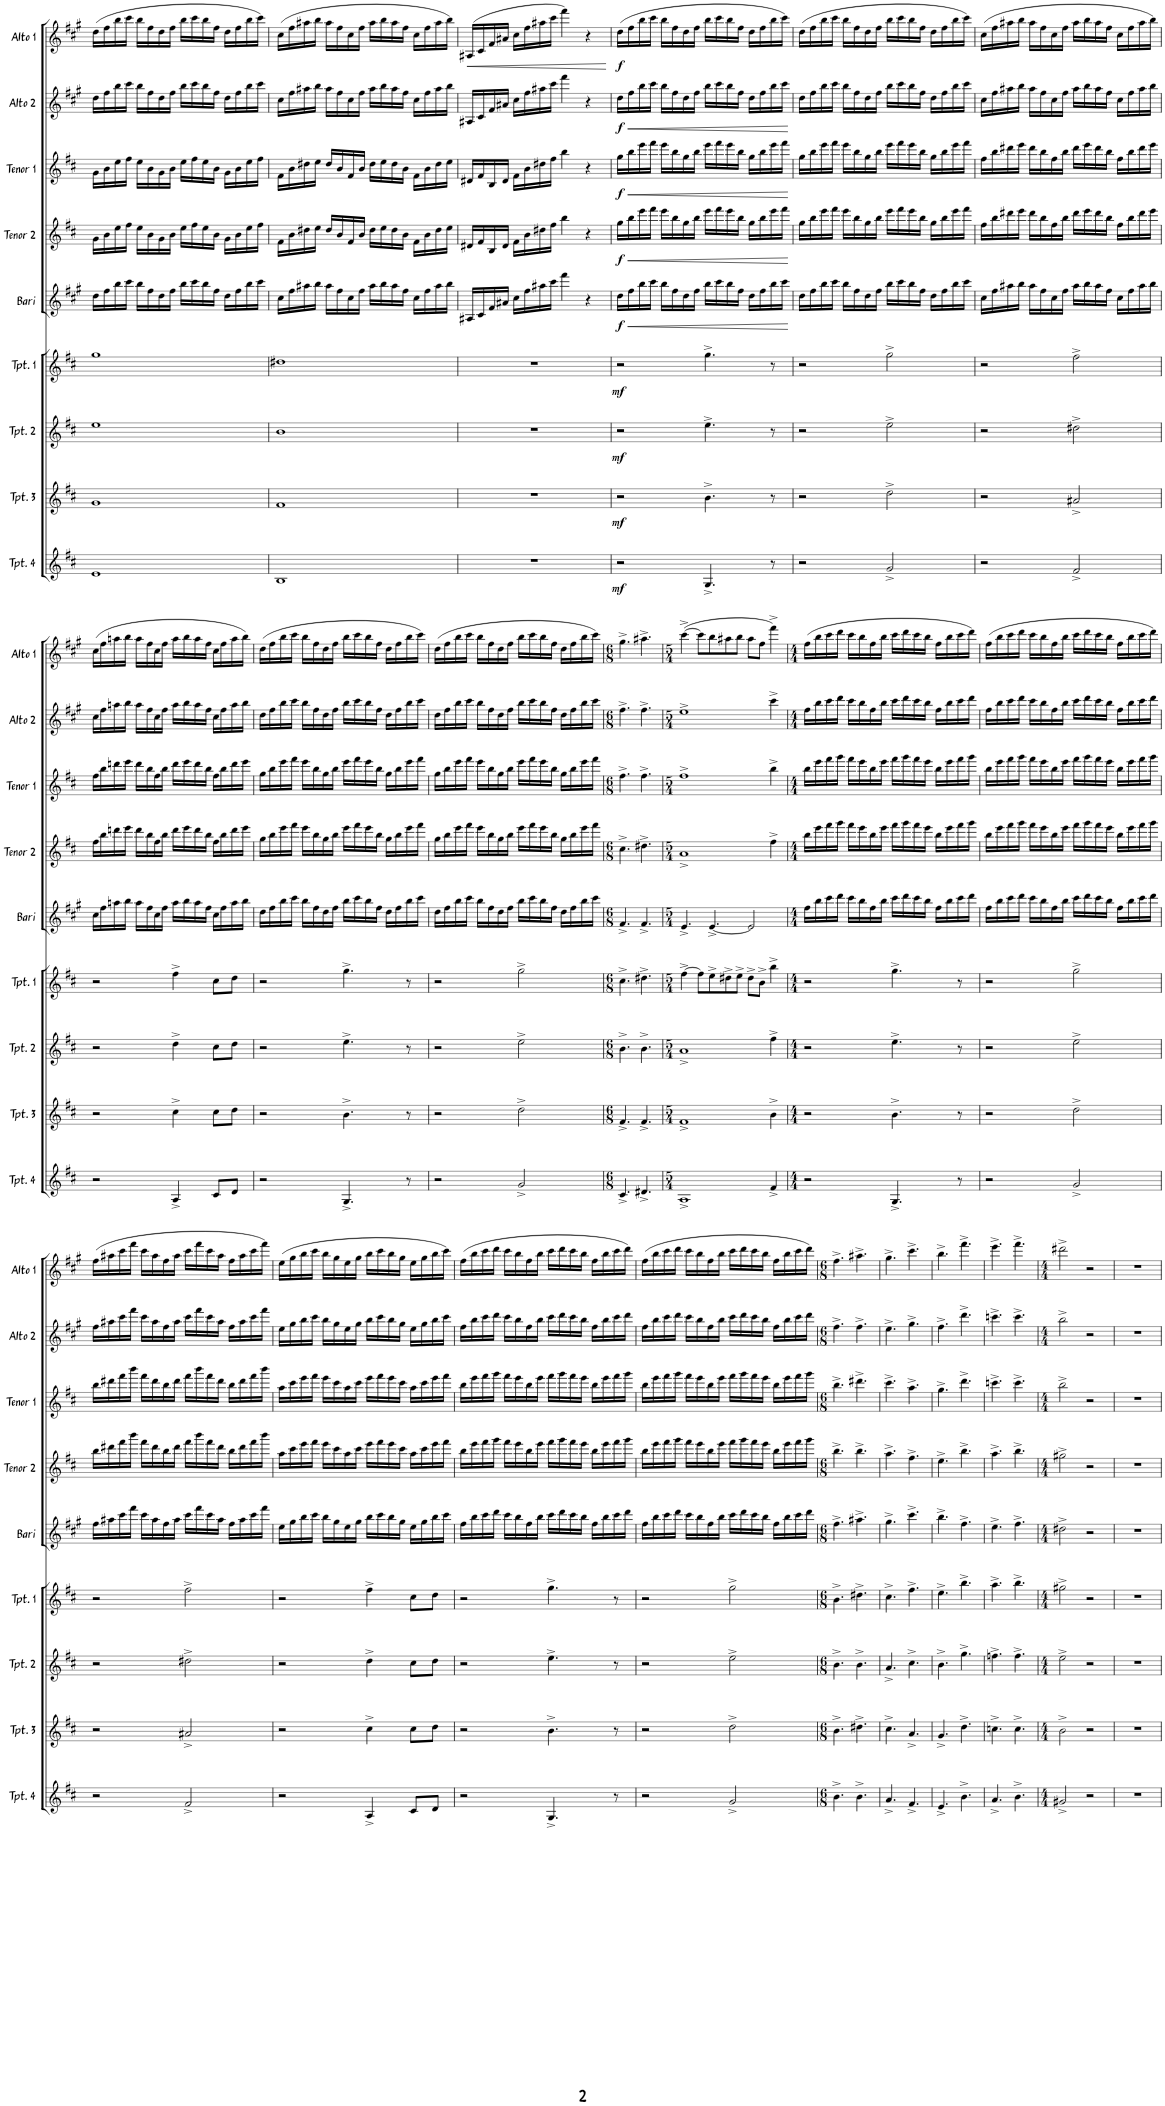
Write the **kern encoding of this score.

**kern	**dynam	**kern	**dynam	**kern	**dynam	**kern	**dynam	**kern	**dynam	**kern	**dynam	**kern	**dynam	**kern	**dynam	**kern	**dynam
*part9	*part9	*part8	*part8	*part7	*part7	*part6	*part6	*part5	*part5	*part4	*part4	*part3	*part3	*part2	*part2	*part1	*part1
*staff9	*staff9	*staff8	*staff8	*staff7	*staff7	*staff6	*staff6	*staff5	*staff5	*staff4	*staff4	*staff3	*staff3	*staff2	*staff2	*staff1	*staff1
*I"Trumpet 4	*	*I"Trumpet 3	*	*I"Trumpet 2	*	*I"Trumpet 1	*	*I"Baritone Sax	*	*I"Tenor Sax 2	*	*I"Tenor Sax 1	*	*I"Alto Sax 2	*	*I"Alto Sax 1	*
*I'Tpt. 4	*	*I'Tpt. 3	*	*I'Tpt. 2	*	*I'Tpt. 1	*	*I'Bari	*	*I'Tenor 2	*	*I'Tenor 1	*	*I'Alto 2	*	*I'Alto 1	*
!!LO:PB:g=z
*clefG2	*	*clefG2	*	*clefG2	*	*clefG2	*	*clefG2	*	*clefG2	*	*clefG2	*	*clefG2	*	*clefG2	*
*Trd1c2	*	*Trd1c2	*	*Trd1c2	*	*Trd1c2	*	*Trd12c21	*	*Trd8c14	*	*Trd8c14	*	*Trd5c9	*	*Trd5c9	*
*k[f#c#]	*	*k[f#c#]	*	*k[f#c#]	*	*k[f#c#]	*	*k[f#c#g#]	*	*k[f#c#]	*	*k[f#c#]	*	*k[f#c#g#]	*	*k[f#c#g#]	*
*M4/4	*	*M4/4	*	*M4/4	*	*M4/4	*	*M4/4	*	*M4/4	*	*M4/4	*	*M4/4	*	*M4/4	*
=38	=38	=38	=38	=38	=38	=38	=38	=38	=38	=38	=38	=38	=38	=38	=38	=38	=38
1e	.	1g	.	1ee	.	1gg	.	16dd\LL	.	16g\LL	.	16g\LL	.	16dd\LL	.	(16dd\LL	.
.	.	.	.	.	.	.	.	16ff#\	.	16b\	.	16b\	.	16ff#\	.	16ff#\	.
.	.	.	.	.	.	.	.	16bb\	.	16ee\	.	16ee\	.	16bb\	.	16bb\	.
.	.	.	.	.	.	.	.	16ccc#\JJ	.	16ff#\JJ	.	16ff#\JJ	.	16ccc#\JJ	.	16ccc#\JJ	.
.	.	.	.	.	.	.	.	16bb\LL	.	16ee\LL	.	16ee\LL	.	16bb\LL	.	16bb\LL	.
.	.	.	.	.	.	.	.	16ff#\	.	16b\	.	16b\	.	16ff#\	.	16ff#\	.
.	.	.	.	.	.	.	.	16dd\	.	16g\	.	16g\	.	16dd\	.	16dd\	.
.	.	.	.	.	.	.	.	16ff#\JJ	.	16b\JJ	.	16b\JJ	.	16ff#\JJ	.	16ff#\JJ	.
.	.	.	.	.	.	.	.	16bb\LL	.	16ee\LL	.	16ee\LL	.	16bb\LL	.	16bb\LL	.
.	.	.	.	.	.	.	.	16ccc#\	.	16ff#\	.	16ff#\	.	16ccc#\	.	16ccc#\	.
.	.	.	.	.	.	.	.	16bb\	.	16ee\	.	16ee\	.	16bb\	.	16bb\	.
.	.	.	.	.	.	.	.	16ff#\JJ	.	16b\JJ	.	16b\JJ	.	16ff#\JJ	.	16ff#\JJ	.
.	.	.	.	.	.	.	.	16dd\LL	.	16g\LL	.	16g\LL	.	16dd\LL	.	16dd\LL	.
.	.	.	.	.	.	.	.	16ff#\	.	16b\	.	16b\	.	16ff#\	.	16ff#\	.
.	.	.	.	.	.	.	.	16bb\	.	16ee\	.	16ee\	.	16bb\	.	16bb\	.
.	.	.	.	.	.	.	.	16ccc#\JJ	.	16ff#\JJ	.	16ff#\JJ	.	16ccc#\JJ	.	16ccc#\JJ)	.
=39	=39	=39	=39	=39	=39	=39	=39	=39	=39	=39	=39	=39	=39	=39	=39	=39	=39
1B	.	1f#	.	1b	.	1dd#X	.	16cc#\LL	.	16f#\LL	.	16f#\LL	.	16cc#\LL	.	(16cc#\LL	.
.	.	.	.	.	.	.	.	16ff#\	.	16b\	.	16b\	.	16ff#\	.	16ff#\	.
.	.	.	.	.	.	.	.	16aa#X\	.	16dd#X\	.	16dd#X\	.	16aa#X\	.	16aa#X\	.
.	.	.	.	.	.	.	.	16bb\JJ	.	16ee\JJ	.	16ee\JJ	.	16bb\JJ	.	16bb\JJ	.
.	.	.	.	.	.	.	.	16aa#\LL	.	16dd#/LL	.	16dd#/LL	.	16aa#\LL	.	16aa#\LL	.
.	.	.	.	.	.	.	.	16ff#\	.	16b/	.	16b/	.	16ff#\	.	16ff#\	.
.	.	.	.	.	.	.	.	16cc#\	.	16f#/	.	16f#/	.	16cc#\	.	16cc#\	.
.	.	.	.	.	.	.	.	16ff#\JJ	.	16b/JJ	.	16b/JJ	.	16ff#\JJ	.	16ff#\JJ	.
.	.	.	.	.	.	.	.	16aa#\LL	.	16dd#\LL	.	16dd#\LL	.	16aa#\LL	.	16aa#\LL	.
.	.	.	.	.	.	.	.	16bb\	.	16ee\	.	16ee\	.	16bb\	.	16bb\	.
.	.	.	.	.	.	.	.	16aa#\	.	16dd#\	.	16dd#\	.	16aa#\	.	16aa#\	.
.	.	.	.	.	.	.	.	16ff#\JJ	.	16b\JJ	.	16b\JJ	.	16ff#\JJ	.	16ff#\JJ	.
.	.	.	.	.	.	.	.	16cc#\LL	.	16f#\LL	.	16f#\LL	.	16cc#\LL	.	16cc#\LL	.
.	.	.	.	.	.	.	.	16ff#\	.	16b\	.	16b\	.	16ff#\	.	16ff#\	.
.	.	.	.	.	.	.	.	16aa#\	.	16dd#\	.	16dd#\	.	16aa#\	.	16aa#\	.
.	.	.	.	.	.	.	.	16bb\JJ	.	16ee\JJ	.	16ee\JJ	.	16bb\JJ	.	16bb\JJ)	.
=40	=40	=40	=40	=40	=40	=40	=40	=40	=40	=40	=40	=40	=40	=40	=40	=40	=40
!	!	!	!	!	!	!	!	!	!	!	!	!	!	!	!	!	!LO:HP:b
1r	.	1r	.	1r	.	1r	.	16A#X/LL	.	16d#X/LL	.	16d#X/LL	.	16A#X/LL	.	(16A#X/LL	<
.	.	.	.	.	.	.	.	16c#/	.	16f#/	.	16f#/	.	16c#/	.	16c#/	.
.	.	.	.	.	.	.	.	16f#/	.	16B/	.	16B/	.	16f#/	.	16f#/	.
.	.	.	.	.	.	.	.	16a#X/JJ	.	16d#/JJ	.	16d#/JJ	.	16a#X/JJ	.	16a#X/JJ	.
.	.	.	.	.	.	.	.	16cc#\LL	.	16f#\LL	.	16f#\LL	.	16cc#\LL	.	16cc#\LL	.
.	.	.	.	.	.	.	.	16ff#\	.	16b\	.	16b\	.	16ff#\	.	16ff#\	.
.	.	.	.	.	.	.	.	16aa#X\	.	16dd#X\	.	16dd#X\	.	16aa#X\	.	16aa#X\	.
.	.	.	.	.	.	.	.	16ccc#\JJ	.	16ff#\JJ	.	16ff#\JJ	.	16ccc#\JJ	.	16ccc#\JJ	.
.	.	.	.	.	.	.	.	4fff#\	.	4bb\	.	4bb\	.	4fff#\	.	4fff#\)	.
.	.	.	.	.	.	.	.	4r	.	4r	.	4r	.	4r	.	4r	.
.	.	.	.	.	.	.	.	.	.	.	.	.	.	.	.	.	[
=41	=41	=41	=41	=41	=41	=41	=41	=41	=41	=41	=41	=41	=41	=41	=41	=41	=41
!	!LO:DY:b	!	!LO:DY:b	!	!LO:DY:b	!	!LO:DY:b	!	!LO:HP:b	!	!LO:HP:b	!	!LO:HP:b	!	!LO:HP:b	!	!
!	!	!	!	!	!	!	!	!	!LO:DY:n=1:b	!	!LO:DY:n=1:b	!	!LO:DY:n=1:b	!	!LO:DY:n=1:b	!	!LO:DY:b
2r	mf	2r	mf	2r	mf	2r	mf	16dd\LL	< f	16gg\LL	< f	16gg\LL	< f	16dd\LL	< f	(16dd\LL	f
.	.	.	.	.	.	.	.	16ff#\	.	16bb\	.	16bb\	.	16ff#\	.	16ff#\	.
.	.	.	.	.	.	.	.	16bb\	.	16eee\	.	16eee\	.	16bb\	.	16bb\	.
.	.	.	.	.	.	.	.	16ccc#\JJ	.	16fff#\JJ	.	16fff#\JJ	.	16ccc#\JJ	.	16ccc#\JJ	.
.	.	.	.	.	.	.	.	16bb\LL	.	16eee\LL	.	16eee\LL	.	16bb\LL	.	16bb\LL	.
.	.	.	.	.	.	.	.	16ff#\	.	16bb\	.	16bb\	.	16ff#\	.	16ff#\	.
.	.	.	.	.	.	.	.	16dd\	.	16gg\	.	16gg\	.	16dd\	.	16dd\	.
.	.	.	.	.	.	.	.	16ff#\JJ	.	16bb\JJ	.	16bb\JJ	.	16ff#\JJ	.	16ff#\JJ	.
4.G^/	.	4.b^\	.	4.ee^\	.	4.gg^\	.	16bb\LL	.	16eee\LL	.	16eee\LL	.	16bb\LL	.	16bb\LL	.
.	.	.	.	.	.	.	.	16ccc#\	.	16fff#\	.	16fff#\	.	16ccc#\	.	16ccc#\	.
.	.	.	.	.	.	.	.	16bb\	.	16eee\	.	16eee\	.	16bb\	.	16bb\	.
.	.	.	.	.	.	.	.	16ff#\JJ	.	16bb\JJ	.	16bb\JJ	.	16ff#\JJ	.	16ff#\JJ	.
.	.	.	.	.	.	.	.	16dd\LL	.	16gg\LL	.	16gg\LL	.	16dd\LL	.	16dd\LL	.
.	.	.	.	.	.	.	.	16ff#\	.	16bb\	.	16bb\	.	16ff#\	.	16ff#\	.
8r	.	8r	.	8r	.	8r	.	16bb\	.	16eee\	.	16eee\	.	16bb\	.	16bb\	.
.	.	.	.	.	.	.	.	16ccc#\JJ	.	16fff#\JJ	.	16fff#\JJ	.	16ccc#\JJ	.	16ccc#\JJ)	.
.	.	.	.	.	.	.	.	.	[	.	[	.	[	.	[	.	.
=42	=42	=42	=42	=42	=42	=42	=42	=42	=42	=42	=42	=42	=42	=42	=42	=42	=42
2r	.	2r	.	2r	.	2r	.	16dd\LL	.	16gg\LL	.	16gg\LL	.	16dd\LL	.	(16dd\LL	.
.	.	.	.	.	.	.	.	16ff#\	.	16bb\	.	16bb\	.	16ff#\	.	16ff#\	.
.	.	.	.	.	.	.	.	16bb\	.	16eee\	.	16eee\	.	16bb\	.	16bb\	.
.	.	.	.	.	.	.	.	16ccc#\JJ	.	16fff#\JJ	.	16fff#\JJ	.	16ccc#\JJ	.	16ccc#\JJ	.
.	.	.	.	.	.	.	.	16bb\LL	.	16eee\LL	.	16eee\LL	.	16bb\LL	.	16bb\LL	.
.	.	.	.	.	.	.	.	16ff#\	.	16bb\	.	16bb\	.	16ff#\	.	16ff#\	.
.	.	.	.	.	.	.	.	16dd\	.	16gg\	.	16gg\	.	16dd\	.	16dd\	.
.	.	.	.	.	.	.	.	16ff#\JJ	.	16bb\JJ	.	16bb\JJ	.	16ff#\JJ	.	16ff#\JJ	.
2g^/	.	2dd^\	.	2ee^\	.	2gg^\	.	16bb\LL	.	16eee\LL	.	16eee\LL	.	16bb\LL	.	16bb\LL	.
.	.	.	.	.	.	.	.	16ccc#\	.	16fff#\	.	16fff#\	.	16ccc#\	.	16ccc#\	.
.	.	.	.	.	.	.	.	16bb\	.	16eee\	.	16eee\	.	16bb\	.	16bb\	.
.	.	.	.	.	.	.	.	16ff#\JJ	.	16bb\JJ	.	16bb\JJ	.	16ff#\JJ	.	16ff#\JJ	.
.	.	.	.	.	.	.	.	16dd\LL	.	16gg\LL	.	16gg\LL	.	16dd\LL	.	16dd\LL	.
.	.	.	.	.	.	.	.	16ff#\	.	16bb\	.	16bb\	.	16ff#\	.	16ff#\	.
.	.	.	.	.	.	.	.	16bb\	.	16eee\	.	16eee\	.	16bb\	.	16bb\	.
.	.	.	.	.	.	.	.	16ccc#\JJ	.	16fff#\JJ	.	16fff#\JJ	.	16ccc#\JJ	.	16ccc#\JJ)	.
=43	=43	=43	=43	=43	=43	=43	=43	=43	=43	=43	=43	=43	=43	=43	=43	=43	=43
2r	.	2r	.	2r	.	2r	.	16cc#\LL	.	16ff#\LL	.	16ff#\LL	.	16cc#\LL	.	(16cc#\LL	.
.	.	.	.	.	.	.	.	16ff#\	.	16bb\	.	16bb\	.	16ff#\	.	16ff#\	.
.	.	.	.	.	.	.	.	16aa#X\	.	16ddd#X\	.	16ddd#X\	.	16aa#X\	.	16aa#X\	.
.	.	.	.	.	.	.	.	16bb\JJ	.	16eee\JJ	.	16eee\JJ	.	16bb\JJ	.	16bb\JJ	.
.	.	.	.	.	.	.	.	16aa#\LL	.	16ddd#\LL	.	16ddd#\LL	.	16aa#\LL	.	16aa#\LL	.
.	.	.	.	.	.	.	.	16ff#\	.	16bb\	.	16bb\	.	16ff#\	.	16ff#\	.
.	.	.	.	.	.	.	.	16cc#\	.	16ff#\	.	16ff#\	.	16cc#\	.	16cc#\	.
.	.	.	.	.	.	.	.	16ff#\JJ	.	16bb\JJ	.	16bb\JJ	.	16ff#\JJ	.	16ff#\JJ	.
2f#^/	.	2a#X^/	.	2dd#X^\	.	2ff#^\	.	16aa#\LL	.	16ddd#\LL	.	16ddd#\LL	.	16aa#\LL	.	16aa#\LL	.
.	.	.	.	.	.	.	.	16bb\	.	16eee\	.	16eee\	.	16bb\	.	16bb\	.
.	.	.	.	.	.	.	.	16aa#\	.	16ddd#\	.	16ddd#\	.	16aa#\	.	16aa#\	.
.	.	.	.	.	.	.	.	16ff#\JJ	.	16bb\JJ	.	16bb\JJ	.	16ff#\JJ	.	16ff#\JJ	.
.	.	.	.	.	.	.	.	16cc#\LL	.	16ff#\LL	.	16ff#\LL	.	16cc#\LL	.	16cc#\LL	.
.	.	.	.	.	.	.	.	16ff#\	.	16bb\	.	16bb\	.	16ff#\	.	16ff#\	.
.	.	.	.	.	.	.	.	16aa#\	.	16ddd#\	.	16ddd#\	.	16aa#\	.	16aa#\	.
.	.	.	.	.	.	.	.	16bb\JJ	.	16eee\JJ	.	16eee\JJ	.	16bb\JJ	.	16bb\JJ)	.
!!LO:LB:g=z
=44	=44	=44	=44	=44	=44	=44	=44	=44	=44	=44	=44	=44	=44	=44	=44	=44	=44
2r	.	2r	.	2r	.	2r	.	16cc#\LL	.	16ff#\LL	.	16ff#\LL	.	16cc#\LL	.	(16cc#\LL	.
.	.	.	.	.	.	.	.	16ff#\	.	16bb\	.	16bb\	.	16ff#\	.	16ff#\	.
.	.	.	.	.	.	.	.	16aan\	.	16dddn\	.	16dddn\	.	16aan\	.	16aan\	.
.	.	.	.	.	.	.	.	16bb\JJ	.	16eee\JJ	.	16eee\JJ	.	16bb\JJ	.	16bb\JJ	.
.	.	.	.	.	.	.	.	16aa\LL	.	16ddd\LL	.	16ddd\LL	.	16aa\LL	.	16aa\LL	.
.	.	.	.	.	.	.	.	16ff#\	.	16bb\	.	16bb\	.	16ff#\	.	16ff#\	.
.	.	.	.	.	.	.	.	16cc#\	.	16ff#\	.	16ff#\	.	16cc#\	.	16cc#\	.
.	.	.	.	.	.	.	.	16ff#\JJ	.	16bb\JJ	.	16bb\JJ	.	16ff#\JJ	.	16ff#\JJ	.
4A^/	.	4cc#^\	.	4dd^\	.	4ff#^\	.	16aa\LL	.	16ddd\LL	.	16ddd\LL	.	16aa\LL	.	16aa\LL	.
.	.	.	.	.	.	.	.	16bb\	.	16eee\	.	16eee\	.	16bb\	.	16bb\	.
.	.	.	.	.	.	.	.	16aa\	.	16ddd\	.	16ddd\	.	16aa\	.	16aa\	.
.	.	.	.	.	.	.	.	16ff#\JJ	.	16bb\JJ	.	16bb\JJ	.	16ff#\JJ	.	16ff#\JJ	.
8c#/L	.	8cc#\L	.	8cc#\L	.	8cc#\L	.	16cc#\LL	.	16ff#\LL	.	16ff#\LL	.	16cc#\LL	.	16cc#\LL	.
.	.	.	.	.	.	.	.	16ff#\	.	16bb\	.	16bb\	.	16ff#\	.	16ff#\	.
8d/J	.	8dd\J	.	8dd\J	.	8dd\J	.	16aa\	.	16ddd\	.	16ddd\	.	16aa\	.	16aa\	.
.	.	.	.	.	.	.	.	16bb\JJ	.	16eee\JJ	.	16eee\JJ	.	16bb\JJ	.	16bb\JJ)	.
=45	=45	=45	=45	=45	=45	=45	=45	=45	=45	=45	=45	=45	=45	=45	=45	=45	=45
2r	.	2r	.	2r	.	2r	.	16dd\LL	.	16gg\LL	.	16gg\LL	.	16dd\LL	.	(16dd\LL	.
.	.	.	.	.	.	.	.	16ff#\	.	16bb\	.	16bb\	.	16ff#\	.	16ff#\	.
.	.	.	.	.	.	.	.	16bb\	.	16eee\	.	16eee\	.	16bb\	.	16bb\	.
.	.	.	.	.	.	.	.	16ccc#\JJ	.	16fff#\JJ	.	16fff#\JJ	.	16ccc#\JJ	.	16ccc#\JJ	.
.	.	.	.	.	.	.	.	16bb\LL	.	16eee\LL	.	16eee\LL	.	16bb\LL	.	16bb\LL	.
.	.	.	.	.	.	.	.	16ff#\	.	16bb\	.	16bb\	.	16ff#\	.	16ff#\	.
.	.	.	.	.	.	.	.	16dd\	.	16gg\	.	16gg\	.	16dd\	.	16dd\	.
.	.	.	.	.	.	.	.	16ff#\JJ	.	16bb\JJ	.	16bb\JJ	.	16ff#\JJ	.	16ff#\JJ	.
4.G^/	.	4.b^\	.	4.ee^\	.	4.gg^\	.	16bb\LL	.	16eee\LL	.	16eee\LL	.	16bb\LL	.	16bb\LL	.
.	.	.	.	.	.	.	.	16ccc#\	.	16fff#\	.	16fff#\	.	16ccc#\	.	16ccc#\	.
.	.	.	.	.	.	.	.	16bb\	.	16eee\	.	16eee\	.	16bb\	.	16bb\	.
.	.	.	.	.	.	.	.	16ff#\JJ	.	16bb\JJ	.	16bb\JJ	.	16ff#\JJ	.	16ff#\JJ	.
.	.	.	.	.	.	.	.	16dd\LL	.	16gg\LL	.	16gg\LL	.	16dd\LL	.	16dd\LL	.
.	.	.	.	.	.	.	.	16ff#\	.	16bb\	.	16bb\	.	16ff#\	.	16ff#\	.
8r	.	8r	.	8r	.	8r	.	16bb\	.	16eee\	.	16eee\	.	16bb\	.	16bb\	.
.	.	.	.	.	.	.	.	16ccc#\JJ	.	16fff#\JJ	.	16fff#\JJ	.	16ccc#\JJ	.	16ccc#\JJ)	.
=46	=46	=46	=46	=46	=46	=46	=46	=46	=46	=46	=46	=46	=46	=46	=46	=46	=46
2r	.	2r	.	2r	.	2r	.	16dd\LL	.	16gg\LL	.	16gg\LL	.	16dd\LL	.	(16dd\LL	.
.	.	.	.	.	.	.	.	16ff#\	.	16bb\	.	16bb\	.	16ff#\	.	16ff#\	.
.	.	.	.	.	.	.	.	16bb\	.	16eee\	.	16eee\	.	16bb\	.	16bb\	.
.	.	.	.	.	.	.	.	16ccc#\JJ	.	16fff#\JJ	.	16fff#\JJ	.	16ccc#\JJ	.	16ccc#\JJ	.
.	.	.	.	.	.	.	.	16bb\LL	.	16eee\LL	.	16eee\LL	.	16bb\LL	.	16bb\LL	.
.	.	.	.	.	.	.	.	16ff#\	.	16bb\	.	16bb\	.	16ff#\	.	16ff#\	.
.	.	.	.	.	.	.	.	16dd\	.	16gg\	.	16gg\	.	16dd\	.	16dd\	.
.	.	.	.	.	.	.	.	16ff#\JJ	.	16bb\JJ	.	16bb\JJ	.	16ff#\JJ	.	16ff#\JJ	.
2g^/	.	2dd^\	.	2ee^\	.	2gg^\	.	16bb\LL	.	16eee\LL	.	16eee\LL	.	16bb\LL	.	16bb\LL	.
.	.	.	.	.	.	.	.	16ccc#\	.	16fff#\	.	16fff#\	.	16ccc#\	.	16ccc#\	.
.	.	.	.	.	.	.	.	16bb\	.	16eee\	.	16eee\	.	16bb\	.	16bb\	.
.	.	.	.	.	.	.	.	16ff#\JJ	.	16bb\JJ	.	16bb\JJ	.	16ff#\JJ	.	16ff#\JJ	.
.	.	.	.	.	.	.	.	16dd\LL	.	16gg\LL	.	16gg\LL	.	16dd\LL	.	16dd\LL	.
.	.	.	.	.	.	.	.	16ff#\	.	16bb\	.	16bb\	.	16ff#\	.	16ff#\	.
.	.	.	.	.	.	.	.	16bb\	.	16eee\	.	16eee\	.	16bb\	.	16bb\	.
.	.	.	.	.	.	.	.	16ccc#\JJ	.	16fff#\JJ	.	16fff#\JJ	.	16ccc#\JJ	.	16ccc#\JJ)	.
=47	=47	=47	=47	=47	=47	=47	=47	=47	=47	=47	=47	=47	=47	=47	=47	=47	=47
*M6/8	*	*M6/8	*	*M6/8	*	*M6/8	*	*M6/8	*	*M6/8	*	*M6/8	*	*M6/8	*	*M6/8	*
4.c#^/	.	4.f#^/	.	4.b^\	.	4.cc#^\	.	4.f#^/	.	4.cc#^\	.	4.ff#^\	.	4.ff#^\	.	4.gg#^\	.
4.d#X^/	.	4.f#^/	.	4.b^\	.	4.dd#X^\	.	4.f#^/	.	4.dd#X^\	.	4.ff#^\	.	4.ff#^\	.	4.aa#X^\	.
=48	=48	=48	=48	=48	=48	=48	=48	=48	=48	=48	=48	=48	=48	=48	=48	=48	=48
*M5/4	*	*M5/4	*	*M5/4	*	*M5/4	*	*M5/4	*	*M5/4	*	*M5/4	*	*M5/4	*	*M5/4	*
1A^	.	1f#^	.	1a^	.	[4ff#^\	.	4.e^/	.	1a^	.	1ff#^	.	1ee^	.	([4ccc#^\	.
.	.	.	.	.	.	8ff#\L]	.	.	.	.	.	.	.	.	.	8ccc#\L]	.
.	.	.	.	.	.	8ee^\	.	[4.e^/	.	.	.	.	.	.	.	8bb\	.
.	.	.	.	.	.	8dd#X^\	.	.	.	.	.	.	.	.	.	8aa#X\	.
.	.	.	.	.	.	8ee^\J	.	.	.	.	.	.	.	.	.	8bb\J	.
.	.	.	.	.	.	8dd#^\L	.	2e/]	.	.	.	.	.	.	.	8aa#\L	.
.	.	.	.	.	.	8b^\J	.	.	.	.	.	.	.	.	.	8ff#\J	.
4f#^/	.	4b^\	.	4ff#^\	.	4bb^\	.	.	.	4ff#^\	.	4bb^\	.	4ccc#^\	.	4fff#^\)	.
=49	=49	=49	=49	=49	=49	=49	=49	=49	=49	=49	=49	=49	=49	=49	=49	=49	=49
*M4/4	*	*M4/4	*	*M4/4	*	*M4/4	*	*M4/4	*	*M4/4	*	*M4/4	*	*M4/4	*	*M4/4	*
2r	.	2r	.	2r	.	2r	.	16ff#\LL	.	16bb\LL	.	16bb\LL	.	16ff#\LL	.	(16ff#\LL	.
.	.	.	.	.	.	.	.	16bb\	.	16eee\	.	16eee\	.	16bb\	.	16bb\	.
.	.	.	.	.	.	.	.	16ccc#\	.	16fff#\	.	16fff#\	.	16ccc#\	.	16ccc#\	.
.	.	.	.	.	.	.	.	16ddd\JJ	.	16ggg\JJ	.	16ggg\JJ	.	16ddd\JJ	.	16ddd\JJ	.
.	.	.	.	.	.	.	.	16ccc#\LL	.	16fff#\LL	.	16fff#\LL	.	16ccc#\LL	.	16ccc#\LL	.
.	.	.	.	.	.	.	.	16bb\	.	16eee\	.	16eee\	.	16bb\	.	16bb\	.
.	.	.	.	.	.	.	.	16ff#\	.	16bb\	.	16bb\	.	16ff#\	.	16ff#\	.
.	.	.	.	.	.	.	.	16bb\JJ	.	16eee\JJ	.	16eee\JJ	.	16bb\JJ	.	16bb\JJ	.
4.G^/	.	4.b^\	.	4.ee^\	.	4.gg^\	.	16ccc#\LL	.	16fff#\LL	.	16fff#\LL	.	16ccc#\LL	.	16ccc#\LL	.
.	.	.	.	.	.	.	.	16ddd\	.	16ggg\	.	16ggg\	.	16ddd\	.	16ddd\	.
.	.	.	.	.	.	.	.	16ccc#\	.	16fff#\	.	16fff#\	.	16ccc#\	.	16ccc#\	.
.	.	.	.	.	.	.	.	16bb\JJ	.	16eee\JJ	.	16eee\JJ	.	16bb\JJ	.	16bb\JJ	.
.	.	.	.	.	.	.	.	16ff#\LL	.	16bb\LL	.	16bb\LL	.	16ff#\LL	.	16ff#\LL	.
.	.	.	.	.	.	.	.	16bb\	.	16eee\	.	16eee\	.	16bb\	.	16bb\	.
8r	.	8r	.	8r	.	8r	.	16ccc#\	.	16fff#\	.	16fff#\	.	16ccc#\	.	16ccc#\	.
.	.	.	.	.	.	.	.	16ddd\JJ	.	16ggg\JJ	.	16ggg\JJ	.	16ddd\JJ	.	16ddd\JJ)	.
=50	=50	=50	=50	=50	=50	=50	=50	=50	=50	=50	=50	=50	=50	=50	=50	=50	=50
2r	.	2r	.	2r	.	2r	.	16ff#\LL	.	16bb\LL	.	16bb\LL	.	16ff#\LL	.	(16ff#\LL	.
.	.	.	.	.	.	.	.	16bb\	.	16eee\	.	16eee\	.	16bb\	.	16bb\	.
.	.	.	.	.	.	.	.	16ccc#\	.	16fff#\	.	16fff#\	.	16ccc#\	.	16ccc#\	.
.	.	.	.	.	.	.	.	16ddd\JJ	.	16ggg\JJ	.	16ggg\JJ	.	16ddd\JJ	.	16ddd\JJ	.
.	.	.	.	.	.	.	.	16ccc#\LL	.	16fff#\LL	.	16fff#\LL	.	16ccc#\LL	.	16ccc#\LL	.
.	.	.	.	.	.	.	.	16bb\	.	16eee\	.	16eee\	.	16bb\	.	16bb\	.
.	.	.	.	.	.	.	.	16ff#\	.	16bb\	.	16bb\	.	16ff#\	.	16ff#\	.
.	.	.	.	.	.	.	.	16bb\JJ	.	16eee\JJ	.	16eee\JJ	.	16bb\JJ	.	16bb\JJ	.
2g^/	.	2dd^\	.	2ee^\	.	2gg^\	.	16ccc#\LL	.	16fff#\LL	.	16fff#\LL	.	16ccc#\LL	.	16ccc#\LL	.
.	.	.	.	.	.	.	.	16ddd\	.	16ggg\	.	16ggg\	.	16ddd\	.	16ddd\	.
.	.	.	.	.	.	.	.	16ccc#\	.	16fff#\	.	16fff#\	.	16ccc#\	.	16ccc#\	.
.	.	.	.	.	.	.	.	16bb\JJ	.	16eee\JJ	.	16eee\JJ	.	16bb\JJ	.	16bb\JJ	.
.	.	.	.	.	.	.	.	16ff#\LL	.	16bb\LL	.	16bb\LL	.	16ff#\LL	.	16ff#\LL	.
.	.	.	.	.	.	.	.	16bb\	.	16eee\	.	16eee\	.	16bb\	.	16bb\	.
.	.	.	.	.	.	.	.	16ccc#\	.	16fff#\	.	16fff#\	.	16ccc#\	.	16ccc#\	.
.	.	.	.	.	.	.	.	16ddd\JJ	.	16ggg\JJ	.	16ggg\JJ	.	16ddd\JJ	.	16ddd\JJ)	.
!!LO:LB:g=z
=51	=51	=51	=51	=51	=51	=51	=51	=51	=51	=51	=51	=51	=51	=51	=51	=51	=51
2r	.	2r	.	2r	.	2r	.	16ff#\LL	.	16bb\LL	.	16bb\LL	.	16ff#\LL	.	(16ff#\LL	.
.	.	.	.	.	.	.	.	16aa#X\	.	16ddd#X\	.	16ddd#X\	.	16aa#X\	.	16aa#X\	.
.	.	.	.	.	.	.	.	16ccc#\	.	16fff#\	.	16fff#\	.	16ccc#\	.	16ccc#\	.
.	.	.	.	.	.	.	.	16fff#\JJ	.	16bbb\JJ	.	16bbb\JJ	.	16fff#\JJ	.	16fff#\JJ	.
.	.	.	.	.	.	.	.	16ccc#\LL	.	16fff#\LL	.	16fff#\LL	.	16ccc#\LL	.	16ccc#\LL	.
.	.	.	.	.	.	.	.	16aa#\	.	16ddd#\	.	16ddd#\	.	16aa#\	.	16aa#\	.
.	.	.	.	.	.	.	.	16ff#\	.	16bb\	.	16bb\	.	16ff#\	.	16ff#\	.
.	.	.	.	.	.	.	.	16aa#\JJ	.	16ddd#\JJ	.	16ddd#\JJ	.	16aa#\JJ	.	16aa#\JJ	.
2f#^/	.	2a#X^/	.	2dd#X^\	.	2ff#^\	.	16ccc#\LL	.	16fff#\LL	.	16fff#\LL	.	16ccc#\LL	.	16ccc#\LL	.
.	.	.	.	.	.	.	.	16fff#\	.	16bbb\	.	16bbb\	.	16fff#\	.	16fff#\	.
.	.	.	.	.	.	.	.	16ccc#\	.	16fff#\	.	16fff#\	.	16ccc#\	.	16ccc#\	.
.	.	.	.	.	.	.	.	16aa#\JJ	.	16ddd#\JJ	.	16ddd#\JJ	.	16aa#\JJ	.	16aa#\JJ	.
.	.	.	.	.	.	.	.	16ff#\LL	.	16bb\LL	.	16bb\LL	.	16ff#\LL	.	16ff#\LL	.
.	.	.	.	.	.	.	.	16aa#\	.	16ddd#\	.	16ddd#\	.	16aa#\	.	16aa#\	.
.	.	.	.	.	.	.	.	16ccc#\	.	16fff#\	.	16fff#\	.	16ccc#\	.	16ccc#\	.
.	.	.	.	.	.	.	.	16fff#\JJ	.	16bbb\JJ	.	16bbb\JJ	.	16fff#\JJ	.	16fff#\JJ)	.
=52	=52	=52	=52	=52	=52	=52	=52	=52	=52	=52	=52	=52	=52	=52	=52	=52	=52
2r	.	2r	.	2r	.	2r	.	16ee\LL	.	16aa\LL	.	16aa\LL	.	16ee\LL	.	(16ee\LL	.
.	.	.	.	.	.	.	.	16gg#\	.	16ccc#\	.	16ccc#\	.	16gg#\	.	16gg#\	.
.	.	.	.	.	.	.	.	16bb\	.	16eee\	.	16eee\	.	16bb\	.	16bb\	.
.	.	.	.	.	.	.	.	16ccc#\JJ	.	16fff#\JJ	.	16fff#\JJ	.	16ccc#\JJ	.	16ccc#\JJ	.
.	.	.	.	.	.	.	.	16bb\LL	.	16eee\LL	.	16eee\LL	.	16bb\LL	.	16bb\LL	.
.	.	.	.	.	.	.	.	16gg#\	.	16ccc#\	.	16ccc#\	.	16gg#\	.	16gg#\	.
.	.	.	.	.	.	.	.	16ee\	.	16aa\	.	16aa\	.	16ee\	.	16ee\	.
.	.	.	.	.	.	.	.	16gg#\JJ	.	16ccc#\JJ	.	16ccc#\JJ	.	16gg#\JJ	.	16gg#\JJ	.
4A^/	.	4cc#^\	.	4dd^\	.	4ff#^\	.	16bb\LL	.	16eee\LL	.	16eee\LL	.	16bb\LL	.	16bb\LL	.
.	.	.	.	.	.	.	.	16ccc#\	.	16fff#\	.	16fff#\	.	16ccc#\	.	16ccc#\	.
.	.	.	.	.	.	.	.	16bb\	.	16eee\	.	16eee\	.	16bb\	.	16bb\	.
.	.	.	.	.	.	.	.	16gg#\JJ	.	16ccc#\JJ	.	16ccc#\JJ	.	16gg#\JJ	.	16gg#\JJ	.
8c#/L	.	8cc#\L	.	8cc#\L	.	8cc#\L	.	16ee\LL	.	16aa\LL	.	16aa\LL	.	16ee\LL	.	16ee\LL	.
.	.	.	.	.	.	.	.	16gg#\	.	16ccc#\	.	16ccc#\	.	16gg#\	.	16gg#\	.
8d/J	.	8dd\J	.	8dd\J	.	8dd\J	.	16bb\	.	16eee\	.	16eee\	.	16bb\	.	16bb\	.
.	.	.	.	.	.	.	.	16ccc#\JJ	.	16fff#\JJ	.	16fff#\JJ	.	16ccc#\JJ	.	16ccc#\JJ)	.
=53	=53	=53	=53	=53	=53	=53	=53	=53	=53	=53	=53	=53	=53	=53	=53	=53	=53
2r	.	2r	.	2r	.	2r	.	16ff#\LL	.	16bb\LL	.	16bb\LL	.	16ff#\LL	.	(16ff#\LL	.
.	.	.	.	.	.	.	.	16bb\	.	16eee\	.	16eee\	.	16bb\	.	16bb\	.
.	.	.	.	.	.	.	.	16ccc#\	.	16fff#\	.	16fff#\	.	16ccc#\	.	16ccc#\	.
.	.	.	.	.	.	.	.	16ddd\JJ	.	16ggg\JJ	.	16ggg\JJ	.	16ddd\JJ	.	16ddd\JJ	.
.	.	.	.	.	.	.	.	16ccc#\LL	.	16fff#\LL	.	16fff#\LL	.	16ccc#\LL	.	16ccc#\LL	.
.	.	.	.	.	.	.	.	16bb\	.	16eee\	.	16eee\	.	16bb\	.	16bb\	.
.	.	.	.	.	.	.	.	16ff#\	.	16bb\	.	16bb\	.	16ff#\	.	16ff#\	.
.	.	.	.	.	.	.	.	16bb\JJ	.	16eee\JJ	.	16eee\JJ	.	16bb\JJ	.	16bb\JJ	.
4.G^/	.	4.b^\	.	4.ee^\	.	4.gg^\	.	16ccc#\LL	.	16fff#\LL	.	16fff#\LL	.	16ccc#\LL	.	16ccc#\LL	.
.	.	.	.	.	.	.	.	16ddd\	.	16ggg\	.	16ggg\	.	16ddd\	.	16ddd\	.
.	.	.	.	.	.	.	.	16ccc#\	.	16fff#\	.	16fff#\	.	16ccc#\	.	16ccc#\	.
.	.	.	.	.	.	.	.	16bb\JJ	.	16eee\JJ	.	16eee\JJ	.	16bb\JJ	.	16bb\JJ	.
.	.	.	.	.	.	.	.	16ff#\LL	.	16bb\LL	.	16bb\LL	.	16ff#\LL	.	16ff#\LL	.
.	.	.	.	.	.	.	.	16bb\	.	16eee\	.	16eee\	.	16bb\	.	16bb\	.
8r	.	8r	.	8r	.	8r	.	16ccc#\	.	16fff#\	.	16fff#\	.	16ccc#\	.	16ccc#\	.
.	.	.	.	.	.	.	.	16ddd\JJ	.	16ggg\JJ	.	16ggg\JJ	.	16ddd\JJ	.	16ddd\JJ)	.
=54	=54	=54	=54	=54	=54	=54	=54	=54	=54	=54	=54	=54	=54	=54	=54	=54	=54
2r	.	2r	.	2r	.	2r	.	16ff#\LL	.	16bb\LL	.	16bb\LL	.	16ff#\LL	.	(16ff#\LL	.
.	.	.	.	.	.	.	.	16bb\	.	16eee\	.	16eee\	.	16bb\	.	16bb\	.
.	.	.	.	.	.	.	.	16ccc#\	.	16fff#\	.	16fff#\	.	16ccc#\	.	16ccc#\	.
.	.	.	.	.	.	.	.	16ddd\JJ	.	16ggg\JJ	.	16ggg\JJ	.	16ddd\JJ	.	16ddd\JJ	.
.	.	.	.	.	.	.	.	16ccc#\LL	.	16fff#\LL	.	16fff#\LL	.	16ccc#\LL	.	16ccc#\LL	.
.	.	.	.	.	.	.	.	16bb\	.	16eee\	.	16eee\	.	16bb\	.	16bb\	.
.	.	.	.	.	.	.	.	16ff#\	.	16bb\	.	16bb\	.	16ff#\	.	16ff#\	.
.	.	.	.	.	.	.	.	16bb\JJ	.	16eee\JJ	.	16eee\JJ	.	16bb\JJ	.	16bb\JJ	.
2g^/	.	2dd^\	.	2ee^\	.	2gg^\	.	16ccc#\LL	.	16fff#\LL	.	16fff#\LL	.	16ccc#\LL	.	16ccc#\LL	.
.	.	.	.	.	.	.	.	16ddd\	.	16ggg\	.	16ggg\	.	16ddd\	.	16ddd\	.
.	.	.	.	.	.	.	.	16ccc#\	.	16fff#\	.	16fff#\	.	16ccc#\	.	16ccc#\	.
.	.	.	.	.	.	.	.	16bb\JJ	.	16eee\JJ	.	16eee\JJ	.	16bb\JJ	.	16bb\JJ	.
.	.	.	.	.	.	.	.	16ff#\LL	.	16bb\LL	.	16bb\LL	.	16ff#\LL	.	16ff#\LL	.
.	.	.	.	.	.	.	.	16bb\	.	16eee\	.	16eee\	.	16bb\	.	16bb\	.
.	.	.	.	.	.	.	.	16ccc#\	.	16fff#\	.	16fff#\	.	16ccc#\	.	16ccc#\	.
.	.	.	.	.	.	.	.	16ddd\JJ	.	16ggg\JJ	.	16ggg\JJ	.	16ddd\JJ	.	16ddd\JJ)	.
=55	=55	=55	=55	=55	=55	=55	=55	=55	=55	=55	=55	=55	=55	=55	=55	=55	=55
*M6/8	*	*M6/8	*	*M6/8	*	*M6/8	*	*M6/8	*	*M6/8	*	*M6/8	*	*M6/8	*	*M6/8	*
4.b^\	.	4.b^\	.	4.b^\	.	4.b^\	.	4.ff#^\	.	4.bb^\	.	4.bb^\	.	4.ff#^\	.	4.ff#^\	.
4.b^\	.	4.dd#X^\	.	4.b^\	.	4.dd#X^\	.	4.aa#X^\	.	4.bb^\	.	4.ddd#X^\	.	4.ff#^\	.	4.aa#X^\	.
=56	=56	=56	=56	=56	=56	=56	=56	=56	=56	=56	=56	=56	=56	=56	=56	=56	=56
4.a^/	.	4.cc#^\	.	4.a^/	.	4.cc#^\	.	4.gg#^\	.	4.aa^\	.	4.ccc#^\	.	4.ee^\	.	4.gg#^\	.
4.f#^/	.	4.a^/	.	4.cc#^\	.	4.ff#^\	.	4.ccc#^\	.	4.ff#^\	.	4.aa^\	.	4.gg#^\	.	4.ccc#^\	.
=57	=57	=57	=57	=57	=57	=57	=57	=57	=57	=57	=57	=57	=57	=57	=57	=57	=57
4.e^/	.	4.g^/	.	4.b^\	.	4.ee^\	.	4.bb^\	.	4.ee^\	.	4.gg^\	.	4.ff#^\	.	4.bb^\	.
4.b^\	.	4.dd^\	.	4.gg^\	.	4.bb^\	.	4.ff#^\	.	4.bb^\	.	4.ddd^\	.	4.ddd^\	.	4.fff#^\	.
=58	=58	=58	=58	=58	=58	=58	=58	=58	=58	=58	=58	=58	=58	=58	=58	=58	=58
4.a^/	.	4.ccn^\	.	4.ffn^\	.	4.aa^\	.	4.ee^\	.	4.aa^\	.	4.cccn^\	.	4.cccn^\	.	4.eee^\	.
4.b^\	.	4.cc^\	.	4.ff^\	.	4.bb^\	.	4.ff#^\	.	4.bb^\	.	4.ccc^\	.	4.ccc^\	.	4.fff#^\	.
=59	=59	=59	=59	=59	=59	=59	=59	=59	=59	=59	=59	=59	=59	=59	=59	=59	=59
*M4/4	*	*M4/4	*	*M4/4	*	*M4/4	*	*M4/4	*	*M4/4	*	*M4/4	*	*M4/4	*	*M4/4	*
2g#X^/	.	2b^\	.	2ee^\	.	2gg#X^\	.	2dd#X^\	.	2gg#X^\	.	2bb^\	.	2bb^\	.	2ddd#X^\	.
2r	.	2r	.	2r	.	2r	.	2r	.	2r	.	2r	.	2r	.	2r	.
=60	=60	=60	=60	=60	=60	=60	=60	=60	=60	=60	=60	=60	=60	=60	=60	=60	=60
1r	.	1r	.	1r	.	1r	.	1r	.	1r	.	1r	.	1r	.	1r	.
=	=	=	=	=	=	=	=	=	=	=	=	=	=	=	=	=	=
*-	*-	*-	*-	*-	*-	*-	*-	*-	*-	*-	*-	*-	*-	*-	*-	*-	*-
